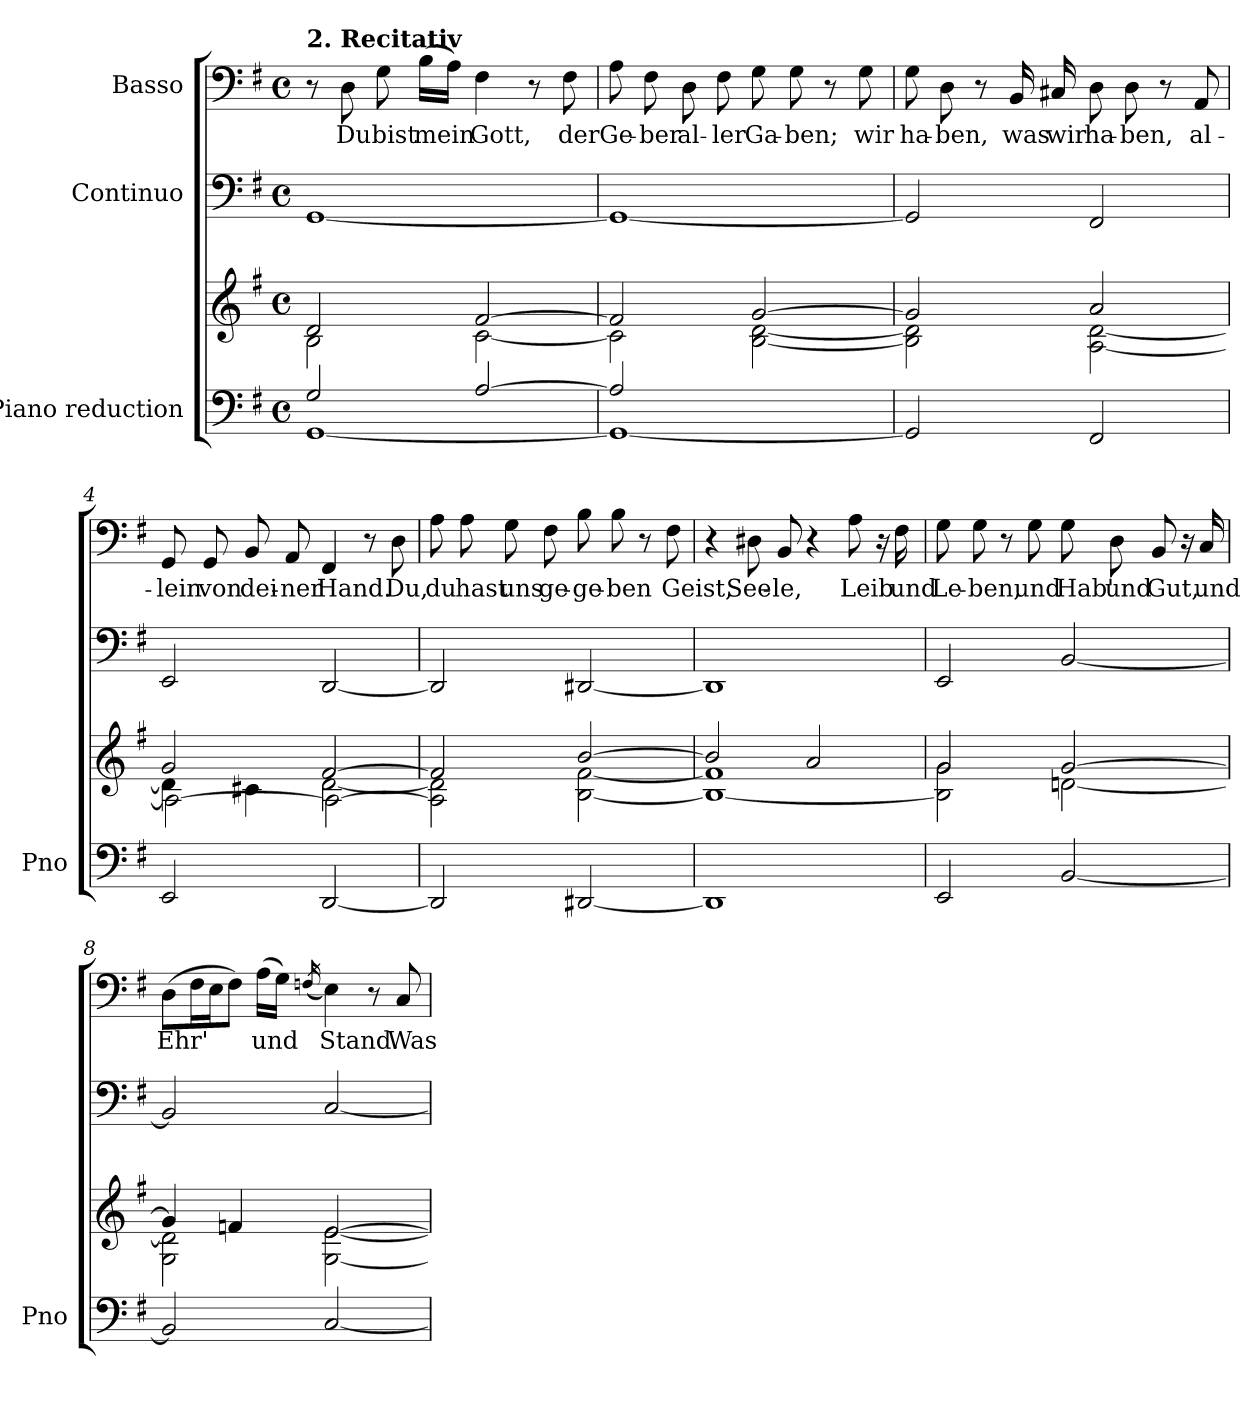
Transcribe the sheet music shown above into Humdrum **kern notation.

**kern	**kern	**kern	**kern	**text
*part3	*part3	*part2	*part1	*part1
*staff4	*staff3	*staff2	*staff1	*staff1
*I"Piano reduction	*	*I"Continuo	*I"Basso	*
*I'Pno	*	*	*	*
*clefF4	*clefG2	*clefF4	*clefF4	*
*k[f#]	*k[f#]	*k[f#]	*k[f#]	*
*M4/4	*M4/4	*M4/4	*M4/4	*
*met(c)	*met(c)	*met(c)	*met(c)	*
=1	=1	=1	=1	=1
*^	*^	*	*	*
!	!	!	!	!	!LO:TX:a:B:t=2. Recitativ	!
2G/	[1GG	2d/	2B\	[1GG	8r	.
!	!	!	!	!	!	!LO:LY:b
.	.	.	.	.	8D\	Du
!	!	!	!	!	!	!LO:LY:b
.	.	.	.	.	8G\	bist
!	!	!	!	!	!	!LO:LY:b
.	.	.	.	.	(>16B\LL	mein
.	.	.	.	.	16A\JJ)	.
!	!	!	!	!	!	!LO:LY:b
[2A/	.	[2f#/	[2c\	.	4F#\	Gott,
.	.	.	.	.	8r	.
!	!	!	!	!	!	!LO:LY:b
.	.	.	.	.	8F#\	der
=2	=2	=2	=2	=2	=2	=2
!	!	!	!	!	!	!LO:LY:b
2A/]	1GG_	2f#/]	2c\]	1GG_	8A\	Ge-
!	!	!	!	!	!	!LO:LY:b
.	.	.	.	.	8F#\	-ber
!	!	!	!	!	!	!LO:LY:b
.	.	.	.	.	8D\	al-
!	!	!	!	!	!	!LO:LY:b
.	.	.	.	.	8F#\	-ler
!	!	!	!	!	!	!LO:LY:b
2ryy	.	[2g/	[2B\ [2d\	.	8G\	Ga-
!	!	!	!	!	!	!LO:LY:b
.	.	.	.	.	8G\	-ben;
.	.	.	.	.	8r	.
!	!	!	!	!	!	!LO:LY:b
.	.	.	.	.	8G\	wir
*v	*v	*	*	*	*	*
=3	=3	=3	=3	=3	=3
!	!	!	!	!	!LO:LY:b
2GG/]	2g/]	2B\] 2d\]	2GG/]	8G\	ha-
!	!	!	!	!	!LO:LY:b
.	.	.	.	8D\	-ben,
.	.	.	.	8r	.
!	!	!	!	!	!LO:LY:b
.	.	.	.	16BB/	was
!	!	!	!	!	!LO:LY:b
.	.	.	.	16C#X/	wir
!	!	!	!	!	!LO:LY:b
2FF#/	2a/	[2A\ [2d\	2FF#/	8D\	ha-
!	!	!	!	!	!LO:LY:b
.	.	.	.	8D\	-ben,
.	.	.	.	8r	.
!	!	!	!	!	!LO:LY:b
.	.	.	.	8AA/	al-
=4	=4	=4	=4	=4	=4
*	*	*^	*	*	*
!	!	!	!	!	!	!LO:LY:b
2EE/	2g/	4d\]	2A\_	2EE/	8GG/	-lein
!	!	!	!	!	!	!LO:LY:b
.	.	.	.	.	8GG/	von
!	!	!	!	!	!	!LO:LY:b
.	.	4c#X\	.	.	8BB/	dei-
!	!	!	!	!	!	!LO:LY:b
.	.	.	.	.	8AA/	-ner
!	!	!	!	!	!	!LO:LY:b
[2DD/	[2f#/	[2d\	2A\_	[2DD/	4FF#/	Hand.
.	.	.	.	.	8r	.
!	!	!	!	!	!	!LO:LY:b
.	.	.	.	.	8D\	Du,
*	*	*v	*v	*	*	*
!!LO:LB:g=z
=5	=5	=5	=5	=5	=5
!	!	!	!	!	!LO:LY:b
2DD/]	2f#/]	2A\] 2d\]	2DD/]	8A\	du
!	!	!	!	!	!LO:LY:b
.	.	.	.	8A\	hast
!	!	!	!	!	!LO:LY:b
.	.	.	.	8G\	uns
!	!	!	!	!	!LO:LY:b
.	.	.	.	8F#\	ge-
!	!	!	!	!	!LO:LY:b
[2DD#X/	[2b/	[2B\ [2f#\	[2DD#X/	8B\	-ge-
!	!	!	!	!	!LO:LY:b
.	.	.	.	8B\	-ben
.	.	.	.	8r	.
!	!	!	!	!	!LO:LY:b
.	.	.	.	8F#\	Geist,
=6	=6	=6	=6	=6	=6
1DD#]	2b/]	1B_ 1f#]	1DD#]	4r	.
!	!	!	!	!	!LO:LY:b
.	.	.	.	8D#X\	See-
!	!	!	!	!	!LO:LY:b
.	.	.	.	8BB/	-le,
.	2a/	.	.	4r	.
!	!	!	!	!	!LO:LY:b
.	.	.	.	8A\	Leib
.	.	.	.	16r	.
!	!	!	!	!	!LO:LY:b
.	.	.	.	16F#\	und
=7	=7	=7	=7	=7	=7
!	!	!	!	!	!LO:LY:b
2EE/	2g/	2B\] 2g\	2EE/	8G\	Le-
!	!	!	!	!	!LO:LY:b
.	.	.	.	8G\	-ben,
.	.	.	.	8r	.
!	!	!	!	!	!LO:LY:b
.	.	.	.	8G\	und
!	!	!	!	!	!LO:LY:b
[2BB/	[2g/	[2dn\	[2BB/	8G\	Hab'
!	!	!	!	!	!LO:LY:b
.	.	.	.	8D\	und
!	!	!	!	!	!LO:LY:b
.	.	.	.	8BB/	Gut,
.	.	.	.	16r	.
!	!	!	!	!	!LO:LY:b
.	.	.	.	16C/	und
=8	=8	=8	=8	=8	=8
!	!	!	!	!	!LO:LY:b
2BB/]	4g/]	2G\ 2d\]	2BB/]	(>8D\L	Ehr'
.	.	.	.	16F#\L	.
.	.	.	.	16E\J	.
.	4fn/	.	.	8F#\J)	.
!	!	!	!	!	!LO:LY:b
.	.	.	.	(>16A\LL	und
.	.	.	.	16G\JJ)	.
.	.	.	.	(<16qFn/	.
!	!	!	!	!	!LO:LY:b
[2C/	[2e/	[2G\ [2e\	[2C/	4E\)	Stand.
.	.	.	.	8r	.
!	!	!	!	!	!LO:LY:b
.	.	.	.	8C/	Was
*	*v	*v	*	*	*
=	=	=	=	=
*-	*-	*-	*-	*-
